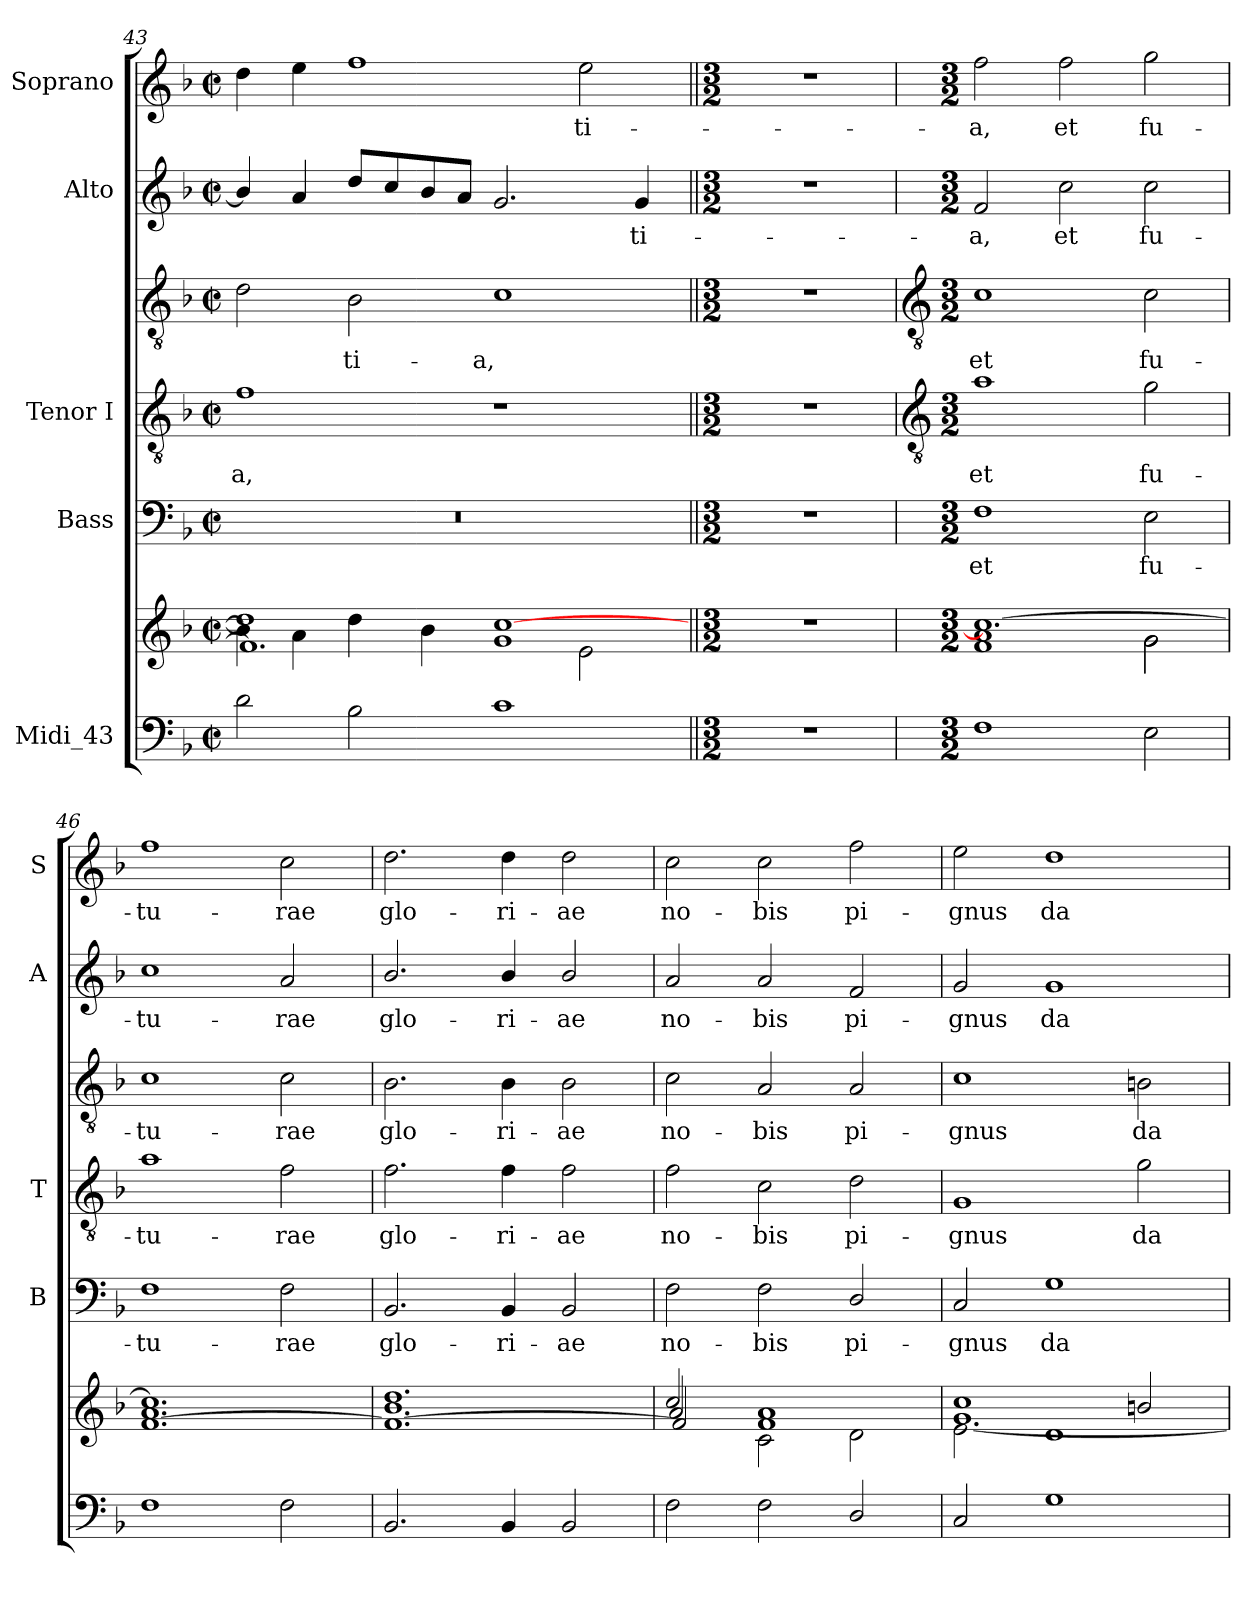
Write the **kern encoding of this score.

**kern	**kern	**kern	**text	**kern	**text	**kern	**text	**kern	**text	**kern	**text
*part5	*part5	*part4	*part4	*part3	*part3	*part3	*part3	*part2	*part2	*part1	*part1
*staff7	*staff6	*staff5	*staff5	*staff4	*staff4	*staff3	*staff3	*staff2	*staff2	*staff1	*staff1
*I"Midi_43	*	*I"Bass	*	*I"Tenor I	*	*	*	*I"Alto	*	*I"Soprano	*
*	*	*I'B	*	*I'T	*	*	*	*I'A	*	*I'S	*
*clefF4	*clefG2	*clefF4	*	*clefGv2	*	*clefGv2	*	*clefG2	*	*clefG2	*
*k[b-]	*k[b-]	*k[b-]	*	*k[b-]	*	*k[b-]	*	*k[b-]	*	*k[b-]	*
*F:	*F:	*F:	*	*F:	*	*F:	*	*F:	*	*F:	*
*M4/2	*M4/2	*M4/2	*	*M4/2	*	*M4/2	*	*M4/2	*	*M4/2	*
*met(c|)	*met(c|)	*met(c|)	*	*met(c|)	*	*met(c|)	*	*met(c|)	*	*met(c|)	*
=43	=43	=43	=43	=43	=43	=43	=43	=43	=43	=43	=43
*	*^	*	*	*	*	*	*	*	*	*	*
*	*	*^	*	*	*	*	*	*	*	*	*	*
!	!	!	!	!	!	!	!LO:LY:b	!	!	!	!	!	!
2d	1dd/]	4b-\]	1.f\]	0r	.	1f	a,	2d	.	4b-/]	.	4dd	.
.	.	4a\	.	.	.	.	.	.	.	4a	.	4ee	.
!	!	!	!	!	!	!	!	!	!LO:LY:b	!	!	!	!
2B-	.	4dd\	.	.	.	.	.	2B-	-ti-	8dd/L	.	1ff	.
.	.	.	.	.	.	.	.	.	.	8cc/	.	.	.
.	.	4b-\	.	.	.	.	.	.	.	8b-/	.	.	.
.	.	.	.	.	.	.	.	.	.	8a/J	.	.	.
!	!	!	!	!	!	!	!	!	!LO:LY:b	!	!	!	!
1c	[1cc/	1g\	.	.	.	1r	.	1c	-a,	2.g	.	.	.
!	!	!	!	!	!	!	!	!	!	!	!	!	!LO:LY:b
.	.	.	2e\	.	.	.	.	.	.	.	.	2ee	ti-
!	!	!	!	!	!	!	!	!	!	!	!LO:LY:b	!	!
.	.	.	.	.	.	.	.	.	.	4g	ti-	.	.
*	*v	*v	*v	*	*	*	*	*	*	*	*	*	*
=44||	=44||	=44||	=44||	=44||	=44||	=44||	=44||	=44||	=44||	=44||	=44||
*M3/2	*M3/2	*M3/2	*	*M3/2	*	*M3/2	*	*M3/2	*	*M3/2	*
1.r	1.r	1.r	.	1.r	.	1.r	.	1.r	.	1.r	.
!!LO:LB:g=z
=45	=45	=45	=45	=45	=45	=45	=45	=45	=45	=45	=45
*	*	*	*	*clefGv2	*	*clefGv2	*	*	*	*	*
*M3/2	*M3/2	*M3/2	*	*M3/2	*	*M3/2	*	*M3/2	*	*M3/2	*
*	*^	*	*	*	*	*	*	*	*	*	*
*	*	*^	*	*	*	*	*	*	*	*	*	*
!	!	!	!	!	!LO:LY:b	!	!LO:LY:b	!	!LO:LY:b	!	!LO:LY:b	!	!LO:LY:b
1F	1.cc/_	1a\	1f\	1F	et	1a	-et	1c	et	2f	-a,	2ff	-a,
!	!	!	!	!	!	!	!	!	!	!	!LO:LY:b	!	!LO:LY:b
.	.	.	.	.	.	.	.	.	.	2cc	et	2ff	et
!	!	!	!	!	!LO:LY:b	!	!LO:LY:b	!	!LO:LY:b	!	!LO:LY:b	!	!LO:LY:b
2E	.	2g\	2g\	2E	fu-	2g	fu-	2c	fu-	2cc	fu-	2gg	fu-
=46	=46	=46	=46	=46	=46	=46	=46	=46	=46	=46	=46	=46	=46
!	!	!	!	!	!LO:LY:b	!	!LO:LY:b	!	!LO:LY:b	!	!LO:LY:b	!	!LO:LY:b
1F	1.cc/]	1.a\	[1.f\	1F	-tu-	1a	tu-	1c	-tu-	1cc	-tu-	1ff	-tu-
!	!	!	!	!	!LO:LY:b	!	!LO:LY:b	!	!LO:LY:b	!	!LO:LY:b	!	!LO:LY:b
2F	.	.	.	2F	-rae	2f	-rae	2c	-rae	2a	-rae	2cc	-rae
=47	=47	=47	=47	=47	=47	=47	=47	=47	=47	=47	=47	=47	=47
!	!	!	!	!	!LO:LY:b	!	!LO:LY:b	!	!LO:LY:b	!	!LO:LY:b	!	!LO:LY:b
2.BB-	1.dd/	1.b-\	1.f\_	2.BB-	glo-	2.f	glo-	2.B-	glo-	2.b-/	glo-	2.dd	glo-
!	!	!	!	!	!LO:LY:b	!	!LO:LY:b	!	!LO:LY:b	!	!LO:LY:b	!	!LO:LY:b
4BB-	.	.	.	4BB-	-ri-	4f	-ri-	4B-	-ri-	4b-/	-ri-	4dd	-ri-
!	!	!	!	!	!LO:LY:b	!	!LO:LY:b	!	!LO:LY:b	!	!LO:LY:b	!	!LO:LY:b
2BB-	.	.	.	2BB-	-ae	2f	-ae	2B-	-ae	2b-/	-ae	2dd	-ae
=48	=48	=48	=48	=48	=48	=48	=48	=48	=48	=48	=48	=48	=48
!	!	!	!	!	!LO:LY:b	!	!LO:LY:b	!	!LO:LY:b	!	!LO:LY:b	!	!LO:LY:b
2F	2cc/	2a/	2f/]	2F	no-	2f	-no-	2c	no-	2a	no-	2cc	no-
!	!	!	!	!	!LO:LY:b	!	!LO:LY:b	!	!LO:LY:b	!	!LO:LY:b	!	!LO:LY:b
2F	1a/	1f\	2c\	2F	-bis	2c	-bis	2A	-bis	2a	-bis	2cc	-bis
!	!	!	!	!	!LO:LY:b	!	!LO:LY:b	!	!LO:LY:b	!	!LO:LY:b	!	!LO:LY:b
2D/	.	.	2d\	2D/	pi-	2d	pi-	2A	pi-	2f	pi-	2ff	pi-
=49	=49	=49	=49	=49	=49	=49	=49	=49	=49	=49	=49	=49	=49
!	!	!	!	!	!LO:LY:b	!	!LO:LY:b	!	!LO:LY:b	!	!LO:LY:b	!	!LO:LY:b
2C	1cc/	[1.g\	2e\	2C	-gnus	1G	-gnus	1c	-gnus	2g	-gnus	2ee	-gnus
!	!	!	!	!	!LO:LY:b	!	!	!	!	!	!LO:LY:b	!	!LO:LY:b
1G	.	.	1d\	1G	da-	.	.	.	.	1g	da-	1dd	da-
!	!	!	!	!	!	!	!LO:LY:b	!	!LO:LY:b	!	!	!	!
.	2bn/	.	.	.	.	2g	da-	2Bn	da-	.	.	.	.
*	*v	*v	*v	*	*	*	*	*	*	*	*	*	*
=	=	=	=	=	=	=	=	=	=	=	=
*-	*-	*-	*-	*-	*-	*-	*-	*-	*-	*-	*-
